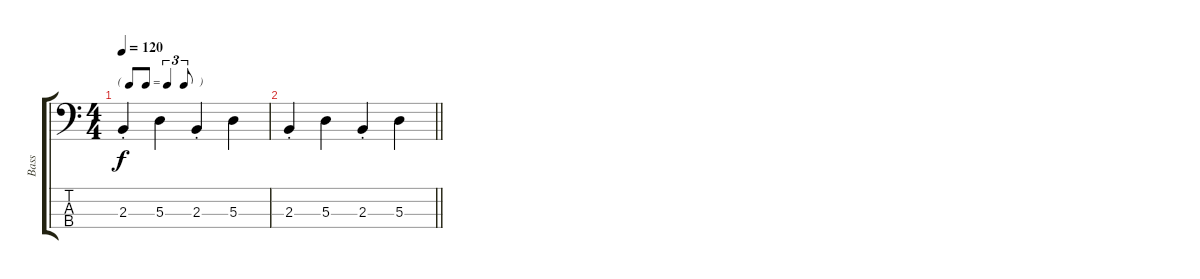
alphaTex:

\track ("Bass" "Bass") {instrument electricbasspick}
\staff {score tabs}
\tuning (G2 D2 A1 E1) {hide}
\ts (4 4)
\tf triplet8th
\tempo 120
\clef f4
\ks c
2.3{st}.4{dy f} 5.3.4 2.3{st}.4 5.3.4 |
\barLineRight lightlight
2.3{st}.4 5.3.4 2.3{st}.4 5.3.4
